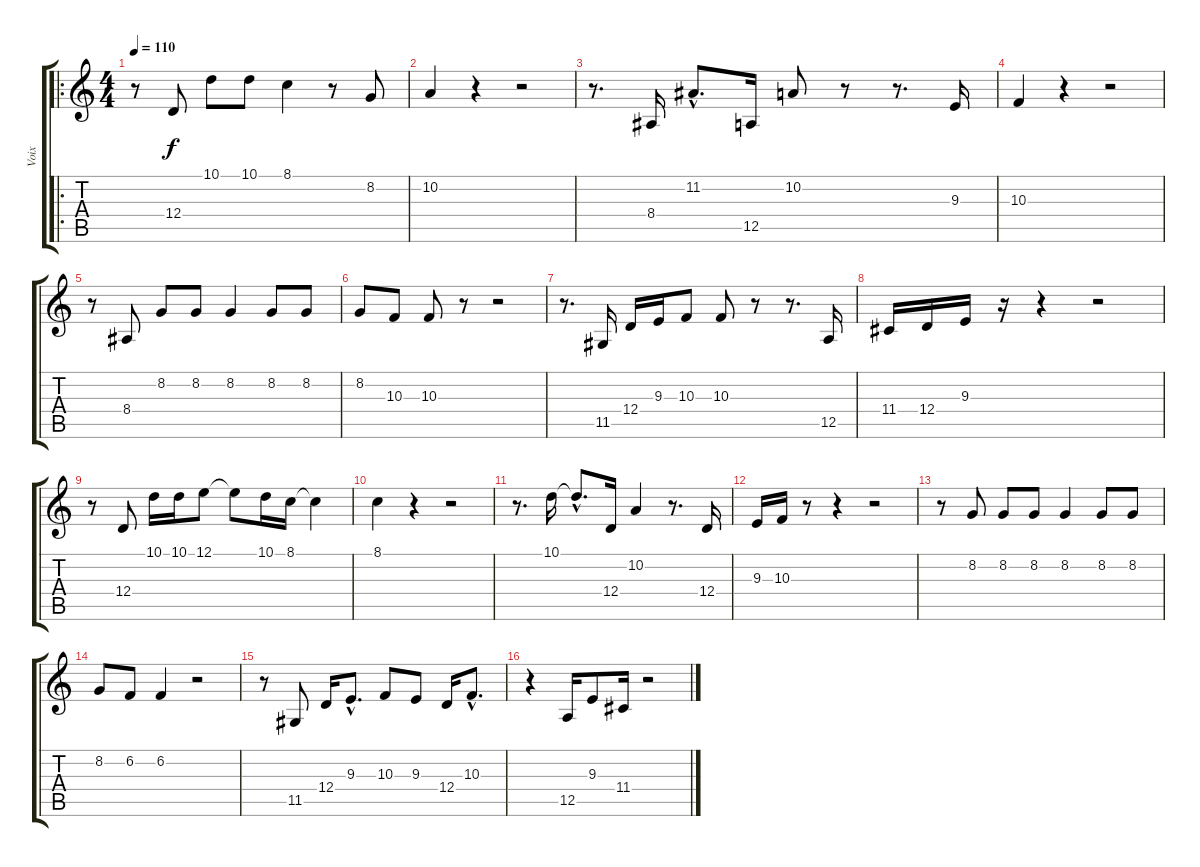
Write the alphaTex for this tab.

\track ("Voix" "Voix") {instrument accordion}
\staff {score tabs}
\tuning (E4 B3 G3 D3 A2 E2) {hide}
\ro
\ts (4 4)
\tempo 110
\clef g2
\ks c
r.8{dy f instrument accordion} 12.4.8 10.1.8 10.1.8 8.1.4 r.8 8.2.8 |
10.2.4 r.4 r.2 |
r.8{d} 8.4.16 11.2{hac}.8{d} 12.5.16 10.2.8 r.8 r.8{d} 9.3.16 |
10.3.4 r.4 r.2 |
r.8 8.4.8 8.2.8 8.2.8 8.2.4 8.2.8 8.2.8 |
8.2.8 10.3.8 10.3.8 r.8 r.2 |
r.8{d} 11.5.16 12.4.16 9.3.16 10.3.8 10.3.8 r.8 r.8{d} 12.5.16 |
11.4.16 12.4.16 9.3.16 r.16 r.4 r.2 |
r.8 12.4.8 10.1.16 10.1.16 12.1.8 12.1{t}.8 10.1.16 8.1.16 8.1{t}.4 |
8.1.4 r.4 r.2 |
r.8{d} 10.1.16 10.1{hac t}.8{d} 12.4.16 10.2.4 r.8{d} 12.4.16 |
9.3.16 10.3.16 r.8 r.4 r.2 |
r.8 8.2.8 8.2.8 8.2.8 8.2.4 8.2.8 8.2.8 |
8.2.8 6.2.8 6.2.4 r.2 |
r.8 11.5.8 12.4.16 9.3{hac}.8{d} 10.3.8 9.3.8 12.4.16 10.3{hac}.8{d} |
r.4 12.5.16 9.3.8 11.4.16 r.2
